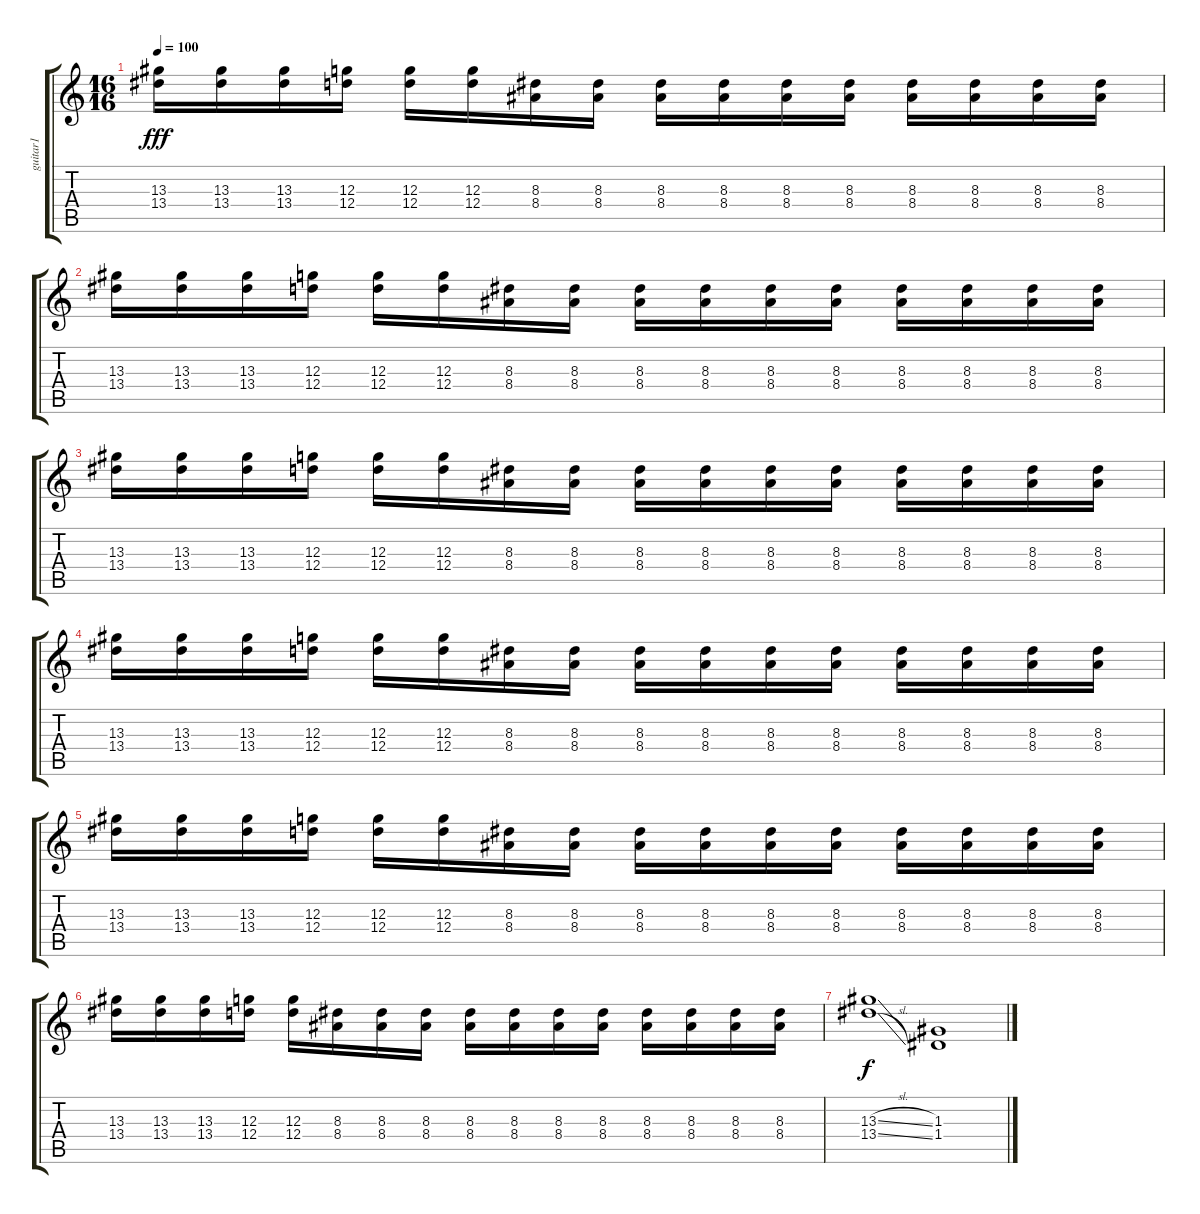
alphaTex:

\track ("guitar1" "guitar1") {instrument distortionguitar}
\staff {score tabs}
\tuning (E4 B3 G3 D3 A2 E2) {hide}
\ts (16 16)
\tempo 100
\clef g2
\ks aminor
(13.3 13.4).16{dy fff} (13.3 13.4).16 (13.3 13.4).16 (12.3 12.4).16 (12.3 12.4).16 (12.3 12.4).16 (8.3 8.4).16 (8.3 8.4).16 (8.3 8.4).16 (8.3 8.4).16 (8.3 8.4).16 (8.3 8.4).16 (8.3 8.4).16 (8.3 8.4).16 (8.3 8.4).16 (8.3 8.4).16 |
(13.3 13.4).16 (13.3 13.4).16 (13.3 13.4).16 (12.3 12.4).16 (12.3 12.4).16 (12.3 12.4).16 (8.3 8.4).16 (8.3 8.4).16 (8.3 8.4).16 (8.3 8.4).16 (8.3 8.4).16 (8.3 8.4).16 (8.3 8.4).16 (8.3 8.4).16 (8.3 8.4).16 (8.3 8.4).16 |
(13.3 13.4).16 (13.3 13.4).16 (13.3 13.4).16 (12.3 12.4).16 (12.3 12.4).16 (12.3 12.4).16 (8.3 8.4).16 (8.3 8.4).16 (8.3 8.4).16 (8.3 8.4).16 (8.3 8.4).16 (8.3 8.4).16 (8.3 8.4).16 (8.3 8.4).16 (8.3 8.4).16 (8.3 8.4).16 |
(13.3 13.4).16 (13.3 13.4).16 (13.3 13.4).16 (12.3 12.4).16 (12.3 12.4).16 (12.3 12.4).16 (8.3 8.4).16 (8.3 8.4).16 (8.3 8.4).16 (8.3 8.4).16 (8.3 8.4).16 (8.3 8.4).16 (8.3 8.4).16 (8.3 8.4).16 (8.3 8.4).16 (8.3 8.4).16 |
(13.3 13.4).16 (13.3 13.4).16 (13.3 13.4).16 (12.3 12.4).16 (12.3 12.4).16 (12.3 12.4).16 (8.3 8.4).16 (8.3 8.4).16 (8.3 8.4).16 (8.3 8.4).16 (8.3 8.4).16 (8.3 8.4).16 (8.3 8.4).16 (8.3 8.4).16 (8.3 8.4).16 (8.3 8.4).16 |
(13.3 13.4).16 (13.3 13.4).16 (13.3 13.4).16 (12.3 12.4).16 (12.3 12.4).16 (8.3 8.4).16 (8.3 8.4).16 (8.3 8.4).16 (8.3 8.4).16 (8.3 8.4).16 (8.3 8.4).16 (8.3 8.4).16 (8.3 8.4).16 (8.3 8.4).16 (8.3 8.4).16 (8.3 8.4).16 |
(13.3{sl} 13.4{sl}).1{dy f} (1.3 1.4).1
